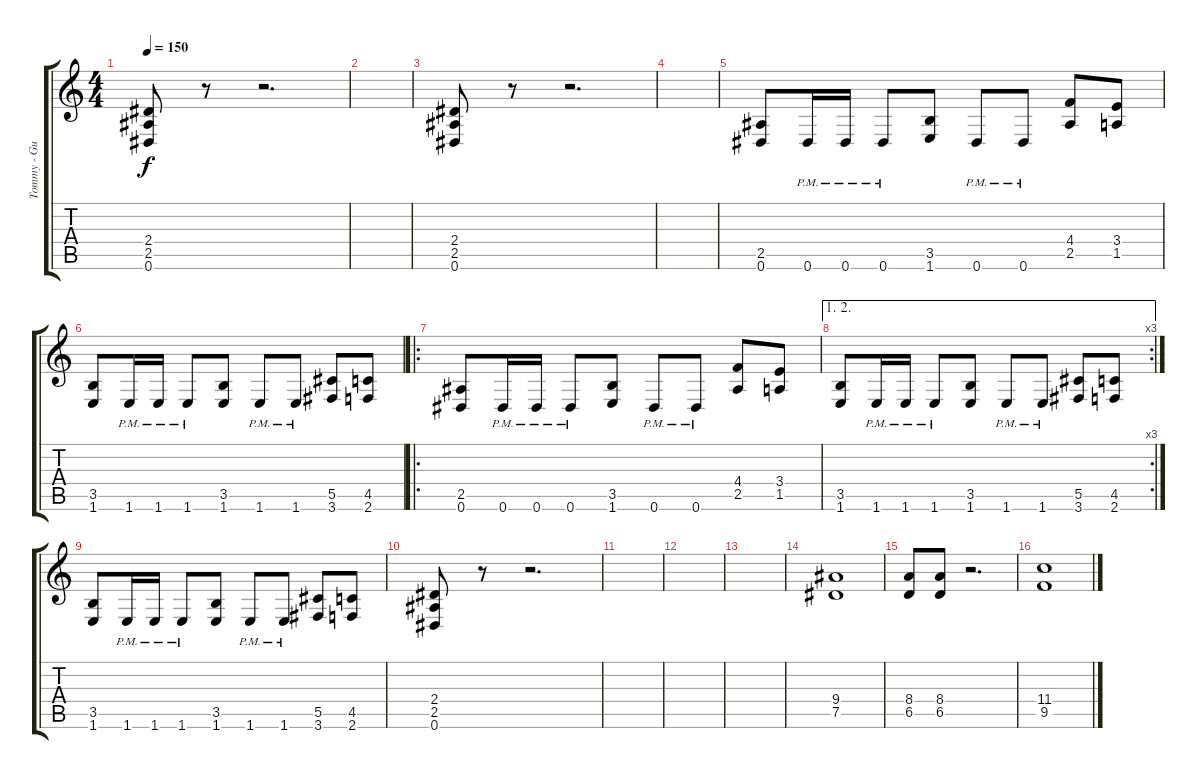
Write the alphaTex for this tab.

\track ("Tommy - Guitar 2" "Tommy - Gu") {instrument distortionguitar}
\staff {score tabs}
\tuning (Eb4 Bb3 Gb3 Db3 Ab2 Eb2) {hide}
\ts (4 4)
\tempo 150
\clef g2
\ks c
(2.4 2.5 0.6).8{dy f} r.8 r.2{d} |
|
(2.4 2.5 0.6).8 r.8 r.2{d} |
|
(2.5 0.6).8 0.6{pm}.16 0.6{pm}.16 0.6{pm}.8 (3.5 1.6).8 0.6{pm}.8 0.6{pm}.8 (4.4 2.5).8 (3.4 1.5).8 |
(3.5 1.6).8 1.6{pm}.16 1.6{pm}.16 1.6{pm}.8 (3.5 1.6).8 1.6{pm}.8 1.6{pm}.8 (5.5 3.6).8 (4.5 2.6).8 |
\ro
(2.5 0.6).8 0.6{pm}.16 0.6{pm}.16 0.6{pm}.8 (3.5 1.6).8 0.6{pm}.8 0.6{pm}.8 (4.4 2.5).8 (3.4 1.5).8 |
\ae (1 2)
\rc 3
(3.5 1.6).8 1.6{pm}.16 1.6{pm}.16 1.6{pm}.8 (3.5 1.6).8 1.6{pm}.8 1.6{pm}.8 (5.5 3.6).8 (4.5 2.6).8 |
(3.5 1.6).8 1.6{pm}.16 1.6{pm}.16 1.6{pm}.8 (3.5 1.6).8 1.6{pm}.8 1.6{pm}.8 (5.5 3.6).8 (4.5 2.6).8 |
(2.4 2.5 0.6).8 r.8 r.2{d} |
|
|
|
(9.4 7.5).1 |
(8.4 6.5).8 (8.4 6.5).8 r.2{d} |
(11.4 9.5).1
